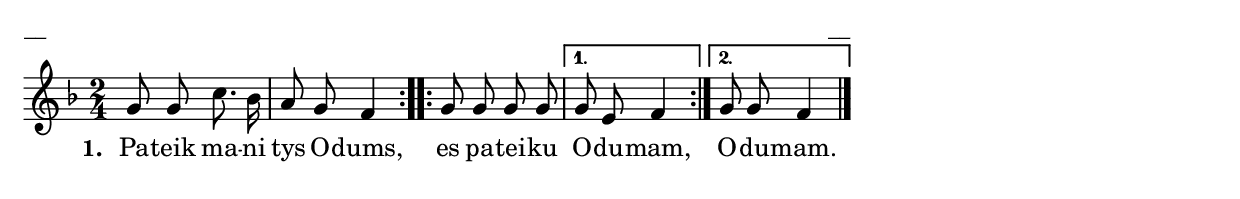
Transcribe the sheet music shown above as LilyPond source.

\version "2.13.18"

\paper {
line-width = 14\cm
left-margin = 0.4\cm
between-system-padding = 0.1\cm
between-system-space = 0.1\cm
}
% SBTZK, p.70
\layout {
indent = #0
ragged-last = ##f
}


voiceA = \relative c' {
\clef "treble"
\key f \major
\time 2/4
\repeat volta 2 {g'8 g c8. bes16 | a8 g f4}
\repeat volta 2 {g8 g g g}
\alternative {
{g e f4}
{g8 g f4 \bar"|."}
}
}

lyricA = \lyricmode {
\set stanza = "1. "
Pa -- teik ma -- ni tys O -- dums, es pa -- tei -- ku O -- du -- mam, O -- du -- mam.
}


fullScore = <<
%\new ChordNames { \chordsA }
\new Staff {
<<
\new Voice = "voiceA" { \oneVoice \autoBeamOff \voiceA }
\lyricsto "voiceA" \new Lyrics  \lyricA
%\new Voice = "voiceB" { \voiceTwo \autoBeamOff \voiceB }
>>
}
>>



\score {
\fullScore
\header { piece = "__" opus = "__" }
}
\markup { \with-color #(x11-color 'white) \sans \smaller "__" }
\score {
\unfoldRepeats
\fullScore
\midi {
\context { \Staff \remove "Staff_performer" }
\context { \Voice \consists "Staff_performer" }
}
}


